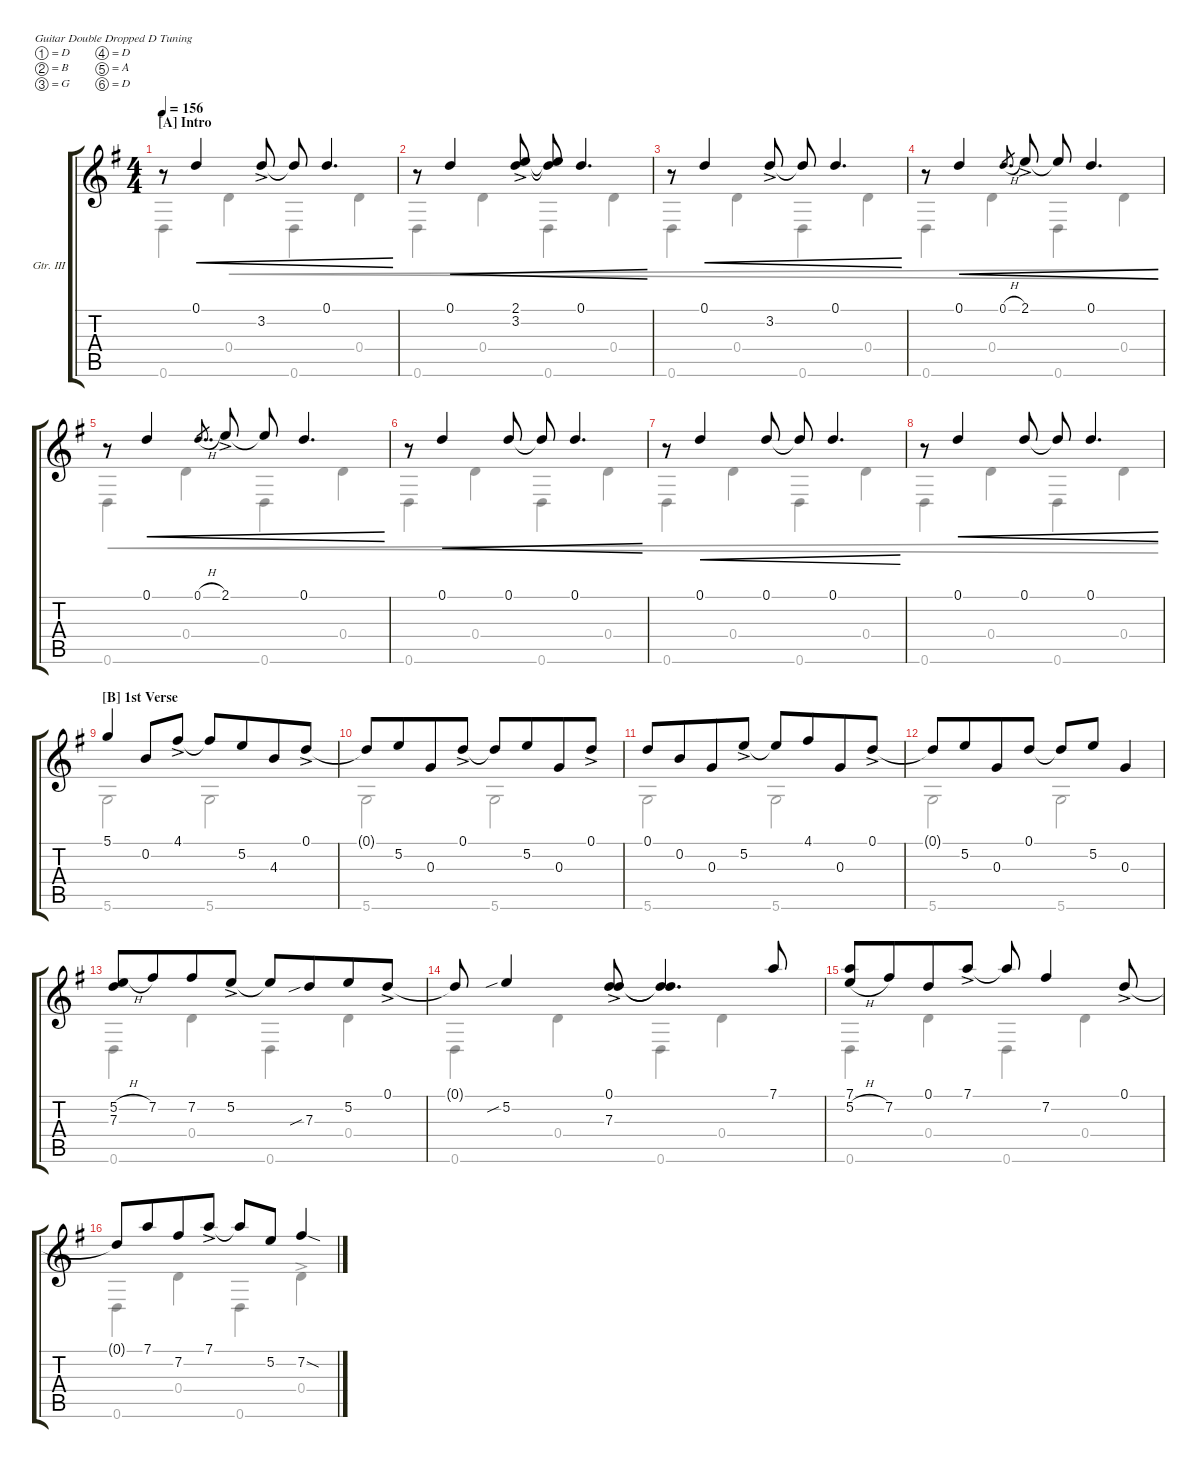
\defaultSystemsLayout 4
\hideDynamics
\bracketExtendMode groupsimilarinstruments
\firstSystemTrackNameOrientation horizontal
\otherSystemsTrackNameOrientation horizontal
\track ("Guitar III (Overdub)" "Gtr. III") {instrument acousticguitarsteel}
\staff {score tabs}
\tuning (D4 B3 G3 D3 A2 D2)
\voice
\ts (4 4)
\section ("A" "Intro")
\tempo 156
\clef g2
\ks g
r.8{dy pp instrument acousticguitarsteel} 0.1.4{cre} 3.2{ac}.8{cre} 3.2{t}.8{cre} 0.1.4{d cre} |
r.8 0.1.4{cre} (2.1 3.2{ac}).8{cre} (3.2{t} 2.1{t}).8{cre} 0.1.4{d cre} |
r.8 0.1.4{cre} 3.2{ac}.8{cre} 3.2{t}.8{cre} 0.1.4{d cre} |
r.8 0.1.4{cre} 0.1{h}.8{d gr cre} 2.1{ac}.8{cre} 2.1{t}.8{cre} 0.1.4{d cre} |
r.8 0.1.4{cre} 0.1{h}.8{dd gr cre} 2.1{ac}.8{cre} 2.1{t}.8{cre} 0.1.4{d cre} |
r.8 0.1.4{cre} 0.1.8{cre} 0.1{t}.8{cre} 0.1.4{d cre} |
r.8 0.1.4{cre} 0.1.8{cre} 0.1{t}.8{cre} 0.1.4{d cre} |
r.8 0.1.4{cre} 0.1.8{cre} 0.1{t}.8{cre} 0.1.4{d cre} |
\section ("B" "1st Verse")
5.1.4{dy p} 0.2.8 4.1{ac}.8 4.1{t}.8 5.2.8{beam merge} 4.3.8 0.1{ac}.8 |
0.1{t}.8 5.2.8{beam merge} 0.3.8 0.1{ac}.8 0.1{t}.8 5.2.8{beam merge} 0.3.8 0.1{ac}.8 |
0.1.8 0.2.8{beam merge} 0.3.8 5.2{ac}.8 5.2{t}.8 4.1.8{beam merge} 0.3.8 0.1{ac}.8 |
0.1{t}.8 5.2.8{beam merge} 0.3.8 0.1.8 0.1{t}.8 5.2.8 0.3.4 |
(5.2{h} 7.3).8 7.2.8{beam merge} 7.2.8 5.2{ac}.8 5.2{t}.8 7.3{sib}.8{beam merge} 5.2.8 0.1{ac}.8 |
0.1{t}.8 5.2{sib}.4 (7.3 0.1{ac}).8 (7.3{t} 0.1{t}).4{d} 7.1.8 |
(5.2{h} 7.1).8 7.2.8{beam merge} 0.1.8 7.1{ac}.8 7.1{t}.8 7.2.4 0.1{ac}.8 |
0.1{t}.8 7.1.8{beam merge} 7.2.8 7.1{ac}.8 7.1{t}.8 5.2.8 7.2{sod}.4
\voice
\clef g2
\ottava regular
\simile none
\ks g
0.6.4{dy pp} 0.4.4{cre} 0.6.4{cre} 0.4.4{cre} |
0.6.4{cre} 0.4.4{cre} 0.6.4{cre} 0.4.4{cre} |
0.6.4{cre} 0.4.4{cre} 0.6.4{cre} 0.4.4{cre} |
0.6.4{cre} 0.4.4{cre} 0.6.4{cre} 0.4.4{cre} |
0.6.4{cre} 0.4.4{cre} 0.6.4{cre} 0.4.4{cre} |
0.6.4{cre} 0.4.4{cre} 0.6.4{cre} 0.4.4{cre} |
0.6.4{cre} 0.4.4{cre} 0.6.4{cre} 0.4.4{cre} |
0.6.4{cre} 0.4.4{cre} 0.6.4{cre} 0.4.4{cre} |
5.6.2{dy p} 5.6.2 |
5.6.2 5.6.2 |
5.6.2 5.6.2 |
5.6.2 5.6.2 |
0.6.4 0.4.4 0.6.4 0.4.4 |
0.6.4 0.4.4 0.6.4 0.4.4 |
0.6.4 0.4.4 0.6.4 0.4.4 |
0.6.4 0.4.4 0.6.4 0.4{ac}.4
